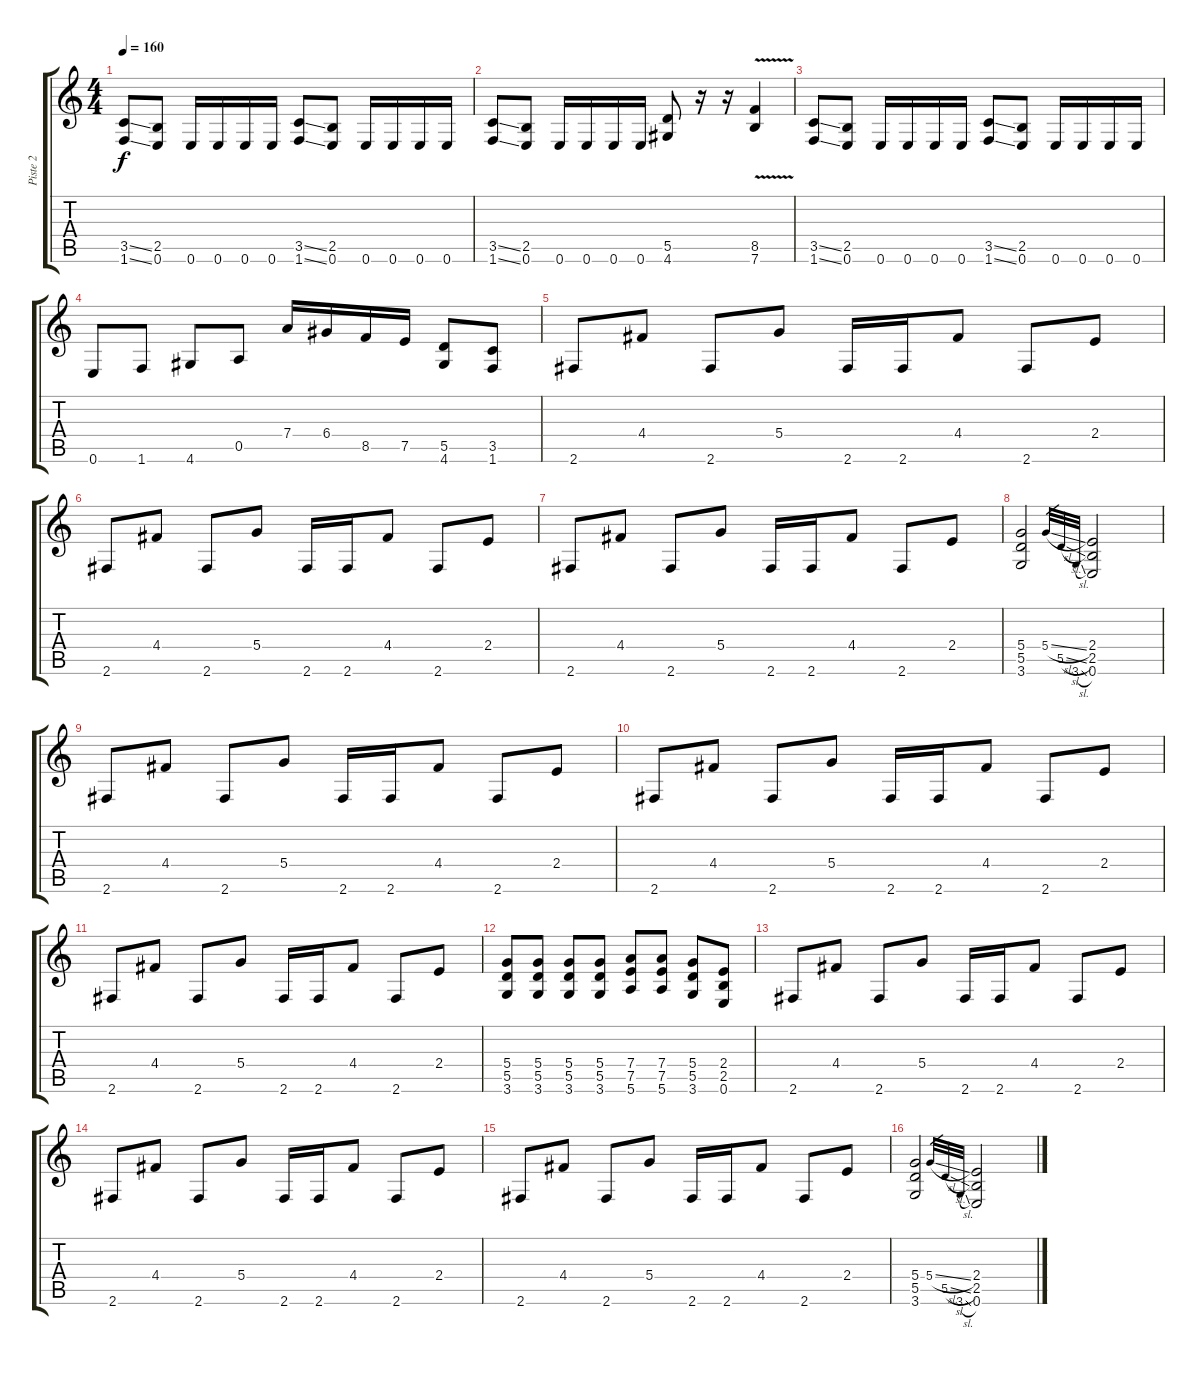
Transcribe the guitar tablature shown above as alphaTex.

\track ("Piste 2" "Piste 2") {instrument distortionguitar}
\staff {score tabs}
\tuning (E4 B3 G3 D3 A2 E2) {hide}
\ts (4 4)
\tempo 160
\clef g2
\ks c
(3.5{ss} 1.6{ss}).8{dy f} (2.5 0.6).8 0.6.16 0.6.16 0.6.16 0.6.16 (3.5{ss} 1.6{ss}).8 (2.5 0.6).8 0.6.16 0.6.16 0.6.16 0.6.16 |
(3.5{ss} 1.6{ss}).8 (2.5 0.6).8 0.6.16 0.6.16 0.6.16 0.6.16 (5.5 4.6).8 r.16 r.16 (8.5{v} 7.6{v}).4 |
(3.5{ss} 1.6{ss}).8 (2.5 0.6).8 0.6.16 0.6.16 0.6.16 0.6.16 (3.5{ss} 1.6{ss}).8 (2.5 0.6).8 0.6.16 0.6.16 0.6.16 0.6.16 |
0.6.8 1.6.8 4.6.8 0.5.8 7.4.16 6.4.16 8.5.16 7.5.16 (5.5 4.6).8 (3.5 1.6).8 |
2.6.8 4.4.8 2.6.8 5.4.8 2.6.16 2.6.16 4.4.8 2.6.8 2.4.8 |
2.6.8 4.4.8 2.6.8 5.4.8 2.6.16 2.6.16 4.4.8 2.6.8 2.4.8 |
2.6.8 4.4.8 2.6.8 5.4.8 2.6.16 2.6.16 4.4.8 2.6.8 2.4.8 |
(5.4 5.5 3.6).2 5.4{sl}.32{gr} 5.5{sl}.32{gr} 3.6{sl}.32{gr} (2.4 2.5 0.6).2 |
2.6.8 4.4.8 2.6.8 5.4.8 2.6.16 2.6.16 4.4.8 2.6.8 2.4.8 |
2.6.8 4.4.8 2.6.8 5.4.8 2.6.16 2.6.16 4.4.8 2.6.8 2.4.8 |
2.6.8 4.4.8 2.6.8 5.4.8 2.6.16 2.6.16 4.4.8 2.6.8 2.4.8 |
(5.4 5.5 3.6).8 (5.4 5.5 3.6).8 (5.4 5.5 3.6).8 (5.4 5.5 3.6).8 (7.4 7.5 5.6).8 (7.4 7.5 5.6).8 (5.4 5.5 3.6).8 (2.4 2.5 0.6).8 |
2.6.8 4.4.8 2.6.8 5.4.8 2.6.16 2.6.16 4.4.8 2.6.8 2.4.8 |
2.6.8 4.4.8 2.6.8 5.4.8 2.6.16 2.6.16 4.4.8 2.6.8 2.4.8 |
2.6.8 4.4.8 2.6.8 5.4.8 2.6.16 2.6.16 4.4.8 2.6.8 2.4.8 |
(5.4 5.5 3.6).2 5.4{sl}.32{gr} 5.5{sl}.32{gr} 3.6{sl}.32{gr} (2.4 2.5 0.6).2
